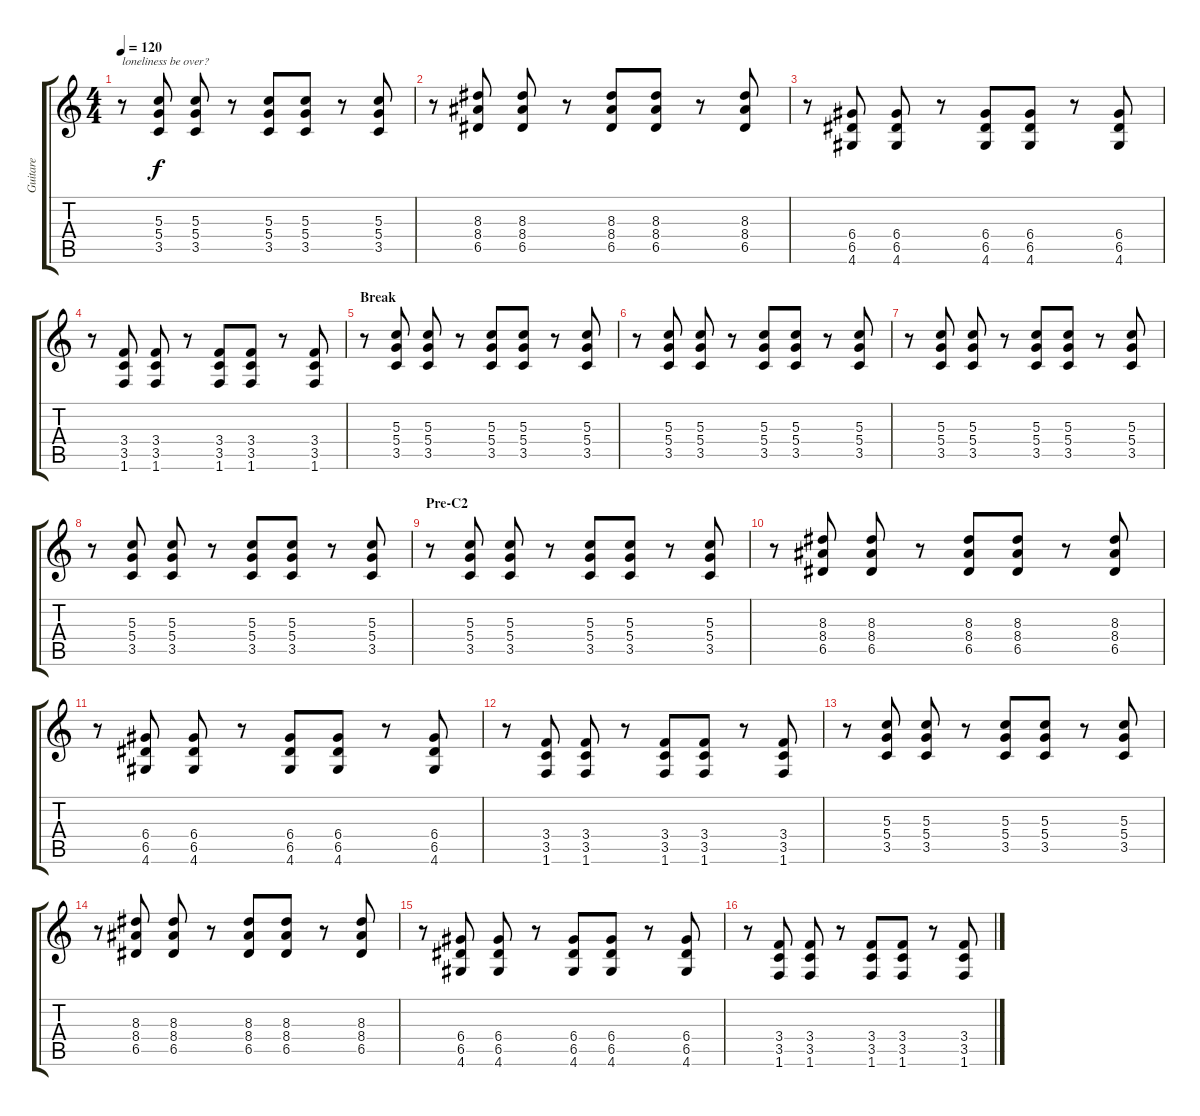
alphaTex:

\track ("Guitare" "Guitare") {instrument distortionguitar}
\staff {score tabs}
\tuning (E4 B3 G3 D3 A2 E2) {hide}
\ts (4 4)
\tempo 120
\clef g2
\ks c
r.8{txt "loneliness be over?" dy f} (5.3 5.4 3.5).8 (5.3 5.4 3.5).8 r.8 (5.3 5.4 3.5).8 (5.3 5.4 3.5).8 r.8 (5.3 5.4 3.5).8 |
r.8 (8.3 8.4 6.5).8 (8.3 8.4 6.5).8 r.8 (8.3 8.4 6.5).8 (8.3 8.4 6.5).8 r.8 (8.3 8.4 6.5).8 |
r.8 (6.4 6.5 4.6).8 (6.4 6.5 4.6).8 r.8 (6.4 6.5 4.6).8 (6.4 6.5 4.6).8 r.8 (6.4 6.5 4.6).8 |
r.8 (3.4 3.5 1.6).8 (3.4 3.5 1.6).8 r.8 (3.4 3.5 1.6).8 (3.4 3.5 1.6).8 r.8 (3.4 3.5 1.6).8 |
\section ("" "Break")
r.8 (5.3 5.4 3.5).8 (5.3 5.4 3.5).8 r.8 (5.3 5.4 3.5).8 (5.3 5.4 3.5).8 r.8 (5.3 5.4 3.5).8 |
r.8 (5.3 5.4 3.5).8 (5.3 5.4 3.5).8 r.8 (5.3 5.4 3.5).8 (5.3 5.4 3.5).8 r.8 (5.3 5.4 3.5).8 |
r.8 (5.3 5.4 3.5).8 (5.3 5.4 3.5).8 r.8 (5.3 5.4 3.5).8 (5.3 5.4 3.5).8 r.8 (5.3 5.4 3.5).8 |
r.8 (5.3 5.4 3.5).8 (5.3 5.4 3.5).8 r.8 (5.3 5.4 3.5).8 (5.3 5.4 3.5).8 r.8 (5.3 5.4 3.5).8 |
\section ("" "Pre-C2")
r.8 (5.3 5.4 3.5).8 (5.3 5.4 3.5).8 r.8 (5.3 5.4 3.5).8 (5.3 5.4 3.5).8 r.8 (5.3 5.4 3.5).8 |
r.8 (8.3 8.4 6.5).8 (8.3 8.4 6.5).8 r.8 (8.3 8.4 6.5).8 (8.3 8.4 6.5).8 r.8 (8.3 8.4 6.5).8 |
r.8 (6.4 6.5 4.6).8 (6.4 6.5 4.6).8 r.8 (6.4 6.5 4.6).8 (6.4 6.5 4.6).8 r.8 (6.4 6.5 4.6).8 |
r.8 (3.4 3.5 1.6).8 (3.4 3.5 1.6).8 r.8 (3.4 3.5 1.6).8 (3.4 3.5 1.6).8 r.8 (3.4 3.5 1.6).8 |
r.8 (5.3 5.4 3.5).8 (5.3 5.4 3.5).8 r.8 (5.3 5.4 3.5).8 (5.3 5.4 3.5).8 r.8 (5.3 5.4 3.5).8 |
r.8 (8.3 8.4 6.5).8 (8.3 8.4 6.5).8 r.8 (8.3 8.4 6.5).8 (8.3 8.4 6.5).8 r.8 (8.3 8.4 6.5).8 |
r.8 (6.4 6.5 4.6).8 (6.4 6.5 4.6).8 r.8 (6.4 6.5 4.6).8 (6.4 6.5 4.6).8 r.8 (6.4 6.5 4.6).8 |
r.8 (3.4 3.5 1.6).8 (3.4 3.5 1.6).8 r.8 (3.4 3.5 1.6).8 (3.4 3.5 1.6).8 r.8 (3.4 3.5 1.6).8
